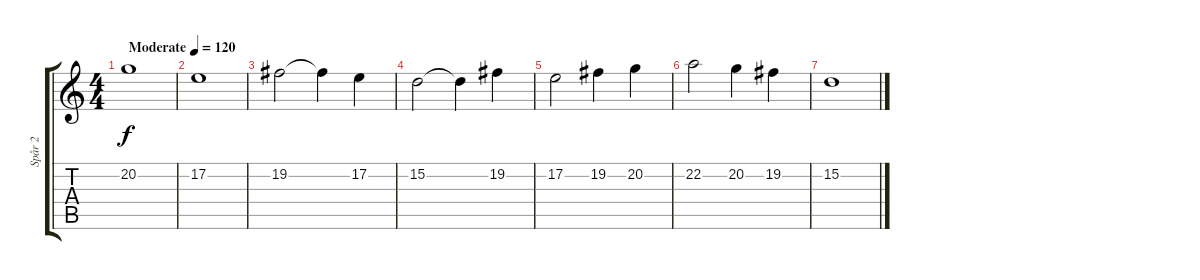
\track ("Spår 2" "Spår 2") {instrument honkytonkpiano}
\staff {score tabs}
\tuning (E4 B3 G3 D3 A2 E2) {hide}
\ts (4 4)
\tempo (120 "Moderate")
\clef g2
\ks c
20.2.1{dy f instrument honkytonkpiano} |
17.2.1 |
19.2.2 19.2{t}.4 17.2.4 |
15.2.2 15.2{t}.4 19.2.4 |
17.2.2 19.2.4 20.2.4 |
22.2.2 20.2.4 19.2.4 |
15.2.1
